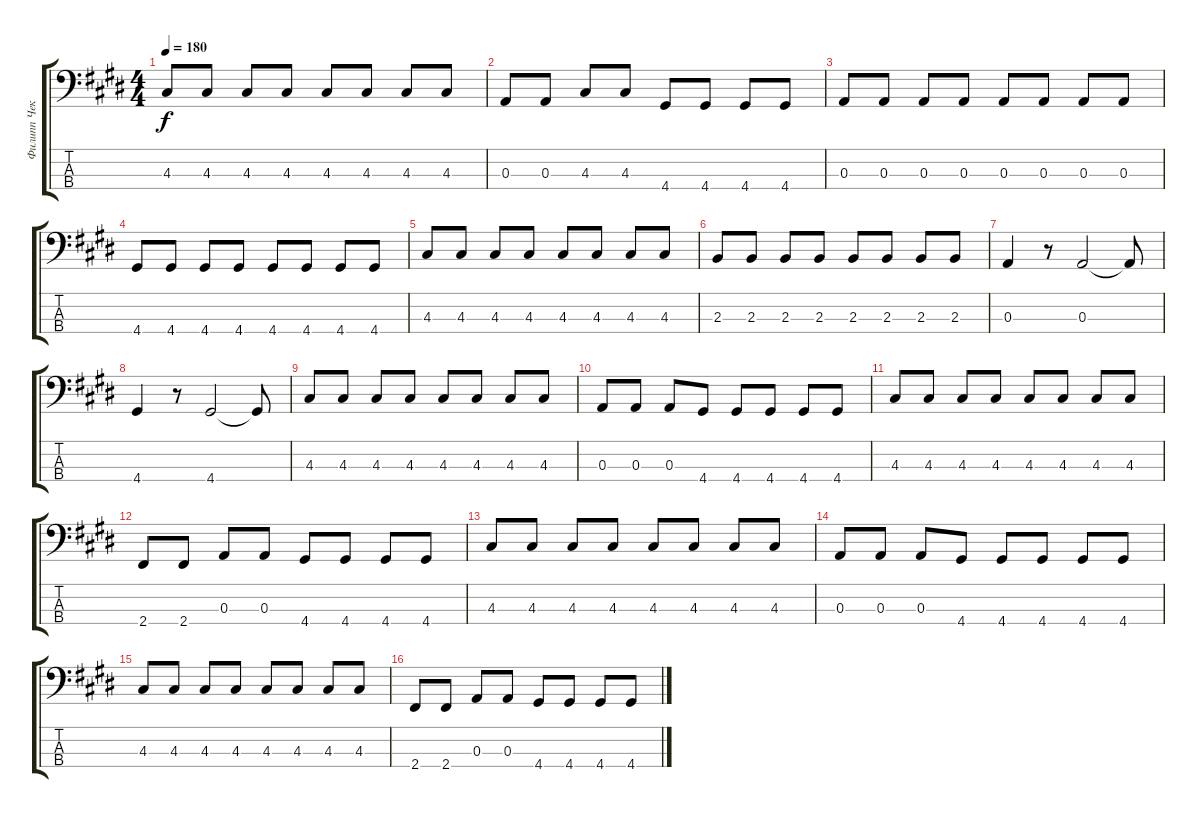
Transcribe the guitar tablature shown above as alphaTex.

\track ("Филипп Чекалин" "Филипп Чек") {instrument electricbassfinger}
\staff {score tabs}
\tuning (G2 D2 A1 E1) {hide}
\ts (4 4)
\tempo 180
\clef f4
\ks c#minor
4.3.8{dy f} 4.3.8 4.3.8 4.3.8 4.3.8 4.3.8 4.3.8 4.3.8 |
0.3.8 0.3.8 4.3.8 4.3.8 4.4.8 4.4.8 4.4.8 4.4.8 |
0.3.8 0.3.8 0.3.8 0.3.8 0.3.8 0.3.8 0.3.8 0.3.8 |
4.4.8 4.4.8 4.4.8 4.4.8 4.4.8 4.4.8 4.4.8 4.4.8 |
4.3.8 4.3.8 4.3.8 4.3.8 4.3.8 4.3.8 4.3.8 4.3.8 |
2.3.8 2.3.8 2.3.8 2.3.8 2.3.8 2.3.8 2.3.8 2.3.8 |
0.3.4 r.8 0.3.2 0.3{t}.8 |
4.4.4 r.8 4.4.2 4.4{t}.8 |
4.3.8 4.3.8 4.3.8 4.3.8 4.3.8 4.3.8 4.3.8 4.3.8 |
0.3.8 0.3.8 0.3.8 4.4.8 4.4.8 4.4.8 4.4.8 4.4.8 |
4.3.8 4.3.8 4.3.8 4.3.8 4.3.8 4.3.8 4.3.8 4.3.8 |
2.4.8 2.4.8 0.3.8 0.3.8 4.4.8 4.4.8 4.4.8 4.4.8 |
4.3.8 4.3.8 4.3.8 4.3.8 4.3.8 4.3.8 4.3.8 4.3.8 |
0.3.8 0.3.8 0.3.8 4.4.8 4.4.8 4.4.8 4.4.8 4.4.8 |
4.3.8 4.3.8 4.3.8 4.3.8 4.3.8 4.3.8 4.3.8 4.3.8 |
2.4.8 2.4.8 0.3.8 0.3.8 4.4.8 4.4.8 4.4.8 4.4.8
